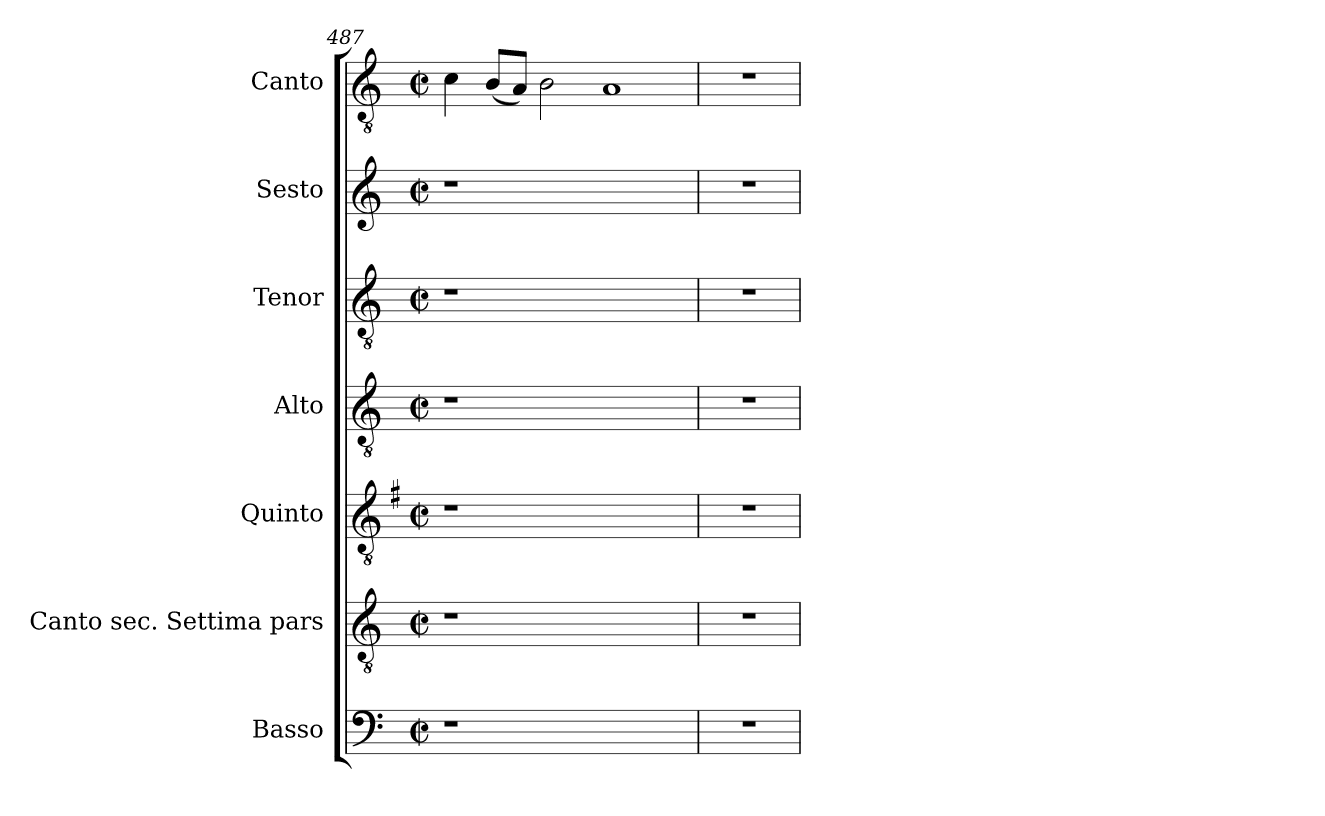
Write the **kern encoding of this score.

**kern	**kern	**kern	**kern	**kern	**kern	**kern
*part7	*part6	*part5	*part4	*part3	*part2	*part1
*staff7	*staff6	*staff5	*staff4	*staff3	*staff2	*staff1
*I"Basso	*I"Canto sec. Settima pars	*I"Quinto	*I"Alto	*I"Tenor	*I"Sesto	*I"Canto
*	*	*I'Quinto	*I'Alto	*I'Tenor	*I'Sesto	*I'Canto
*clefF4	*clefGv2	*clefGv2	*clefGv2	*clefGv2	*clefG2	*clefGv2
*k[]	*k[]	*k[f#]	*k[]	*k[]	*k[]	*k[]
*C:	*C:	*G:	*C:	*C:	*C:	*C:
*M2/2	*M2/2	*M2/2	*M2/2	*M2/2	*M2/2	*M2/2
*met(c|)	*met(c|)	*met(c|)	*met(c|)	*met(c|)	*met(c|)	*met(c|)
=487	=487	=487	=487	=487	=487	=487
1r	1r	1r	1r	1r	1r	4c\
.	.	.	.	.	.	(>8B/L
.	.	.	.	.	.	8A/J)
.	.	.	.	.	.	2B\
1ryy	1ryy	1ryy	1ryy	1ryy	1ryy	1A
=488	=488	=488	=488	=488	=488	=488
1r	1r	1r	1r	1r	1r	1r
=	=	=	=	=	=	=
*-	*-	*-	*-	*-	*-	*-
